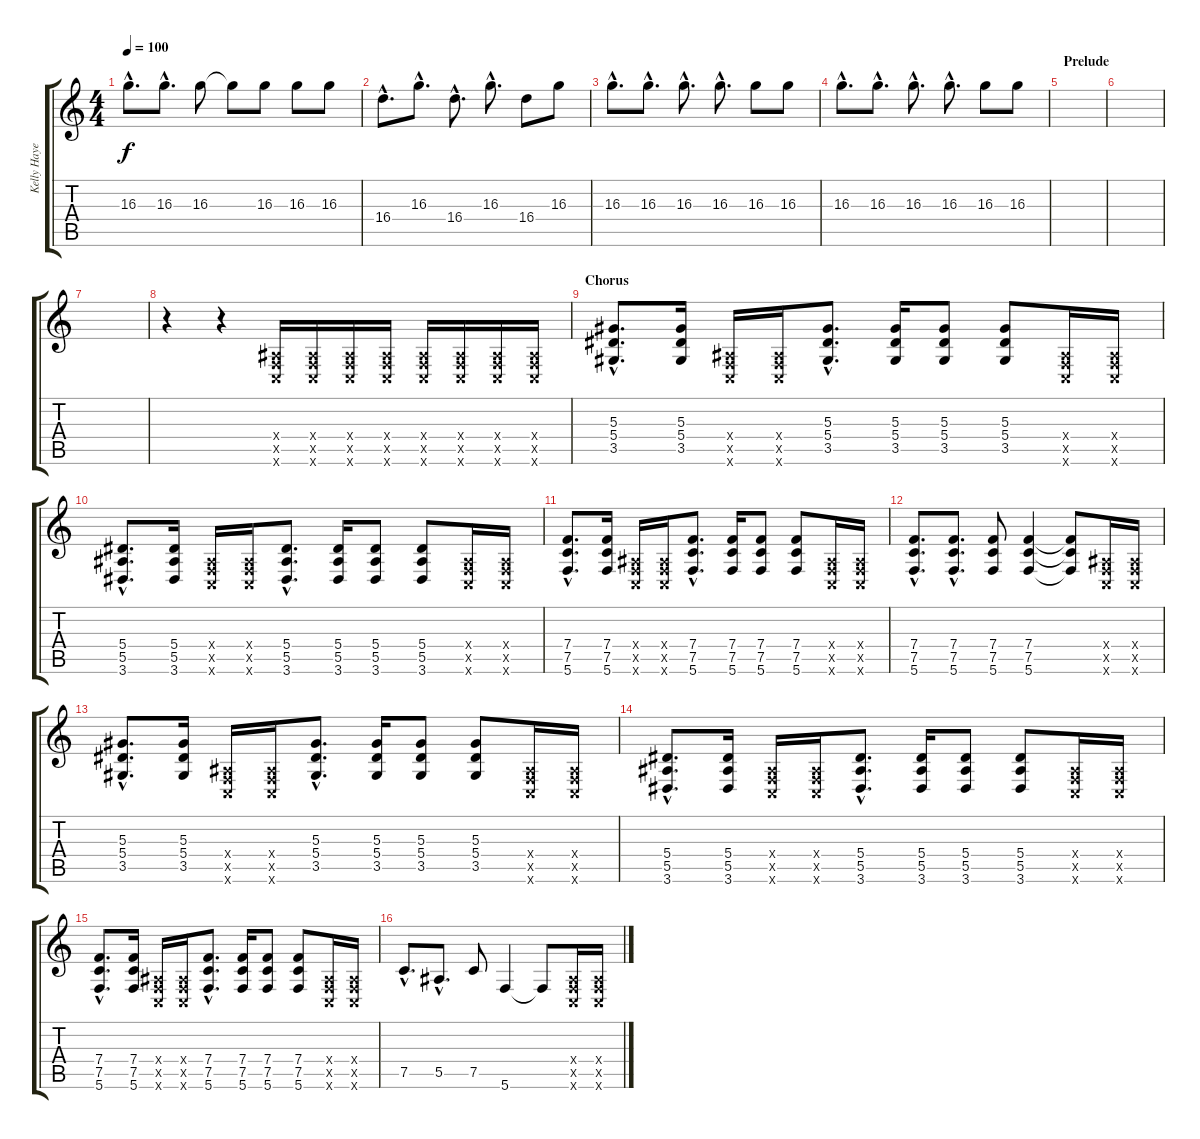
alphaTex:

\track ("Kelly Hayes (Rhythm Guitar)" "Kelly Haye") {instrument distortionguitar}
\staff {score tabs}
\tuning (C4 G3 Eb3 Bb2 F2 C2) {hide}
\ts (4 4)
\tempo 100
\clef g2
\ks c
16.3{hac}.8{d dy f} 16.3{hac}.8{d} 16.3.8 16.3{t}.8 16.3.8 16.3.8 16.3.8 |
16.4{hac}.8{d} 16.3{hac}.8{d} 16.4{hac}.8{d} 16.3{hac}.8{d} 16.4.8 16.3.8 |
16.3{hac}.8{d} 16.3{hac}.8{d} 16.3{hac}.8{d} 16.3{hac}.8{d} 16.3.8 16.3.8 |
16.3{hac}.8{d} 16.3{hac}.8{d} 16.3{hac}.8{d} 16.3{hac}.8{d} 16.3.8 16.3.8 |
\section ("" "Prelude")
|
|
|
r.4 r.4 (0.4{x} 0.5{x} 0.6{x}).16 (0.4{x} 0.5{x} 0.6{x}).16 (0.4{x} 0.5{x} 0.6{x}).16 (0.4{x} 0.5{x} 0.6{x}).16 (0.4{x} 0.5{x} 0.6{x}).16 (0.4{x} 0.5{x} 0.6{x}).16 (0.4{x} 0.5{x} 0.6{x}).16 (0.4{x} 0.5{x} 0.6{x}).16 |
\section ("" "Chorus")
(5.3{hac} 5.4{hac} 3.5{hac}).8{d} (5.3 5.4 3.5).16 (0.4{x} 0.5{x} 0.6{x}).16 (0.4{x} 0.5{x} 0.6{x}).16 (5.3{hac} 5.4{hac} 3.5{hac}).8{d} (5.3 5.4 3.5).16 (5.3 5.4 3.5).8 (5.3 5.4 3.5).8 (0.4{x} 0.5{x} 0.6{x}).16 (0.4{x} 0.5{x} 0.6{x}).16 |
(5.4{hac} 5.5{hac} 3.6{hac}).8{d} (5.4 5.5 3.6).16 (0.4{x} 0.5{x} 0.6{x}).16 (0.4{x} 0.5{x} 0.6{x}).16 (5.4{hac} 5.5{hac} 3.6{hac}).8{d} (5.4 5.5 3.6).16 (5.4 5.5 3.6).8 (5.4 5.5 3.6).8 (0.4{x} 0.5{x} 0.6{x}).16 (0.4{x} 0.5{x} 0.6{x}).16 |
(7.4{hac} 7.5{hac} 5.6{hac}).8{d} (7.4 7.5 5.6).16 (0.4{x} 0.5{x} 0.6{x}).16 (0.4{x} 0.5{x} 0.6{x}).16 (7.4{hac} 7.5{hac} 5.6{hac}).8{d} (7.4 7.5 5.6).16 (7.4 7.5 5.6).8 (7.4 7.5 5.6).8 (0.4{x} 0.5{x} 0.6{x}).16 (0.4{x} 0.5{x} 0.6{x}).16 |
(7.4{hac} 7.5{hac} 5.6{hac}).8{d} (7.4{hac} 7.5{hac} 5.6{hac}).8{d} (7.4 7.5 5.6).8 (7.4 7.5 5.6).4 (7.4{t} 7.5{t} 5.6{t}).8 (0.4{x} 0.5{x} 0.6{x}).16 (0.4{x} 0.5{x} 0.6{x}).16 |
(5.3{hac} 5.4{hac} 3.5{hac}).8{d} (5.3 5.4 3.5).16 (0.4{x} 0.5{x} 0.6{x}).16 (0.4{x} 0.5{x} 0.6{x}).16 (5.3{hac} 5.4{hac} 3.5{hac}).8{d} (5.3 5.4 3.5).16 (5.3 5.4 3.5).8 (5.3 5.4 3.5).8 (0.4{x} 0.5{x} 0.6{x}).16 (0.4{x} 0.5{x} 0.6{x}).16 |
(5.4{hac} 5.5{hac} 3.6{hac}).8{d} (5.4 5.5 3.6).16 (0.4{x} 0.5{x} 0.6{x}).16 (0.4{x} 0.5{x} 0.6{x}).16 (5.4{hac} 5.5{hac} 3.6{hac}).8{d} (5.4 5.5 3.6).16 (5.4 5.5 3.6).8 (5.4 5.5 3.6).8 (0.4{x} 0.5{x} 0.6{x}).16 (0.4{x} 0.5{x} 0.6{x}).16 |
(7.4{hac} 7.5{hac} 5.6{hac}).8{d} (7.4 7.5 5.6).16 (0.4{x} 0.5{x} 0.6{x}).16 (0.4{x} 0.5{x} 0.6{x}).16 (7.4{hac} 7.5{hac} 5.6{hac}).8{d} (7.4 7.5 5.6).16 (7.4 7.5 5.6).8 (7.4 7.5 5.6).8 (0.4{x} 0.5{x} 0.6{x}).16 (0.4{x} 0.5{x} 0.6{x}).16 |
7.5{hac}.8{d} 5.5{hac}.8{d} 7.5.8 5.6.4 5.6{t}.8 (0.4{x} 0.5{x} 0.6{x}).16 (0.4{x} 0.5{x} 0.6{x}).16
